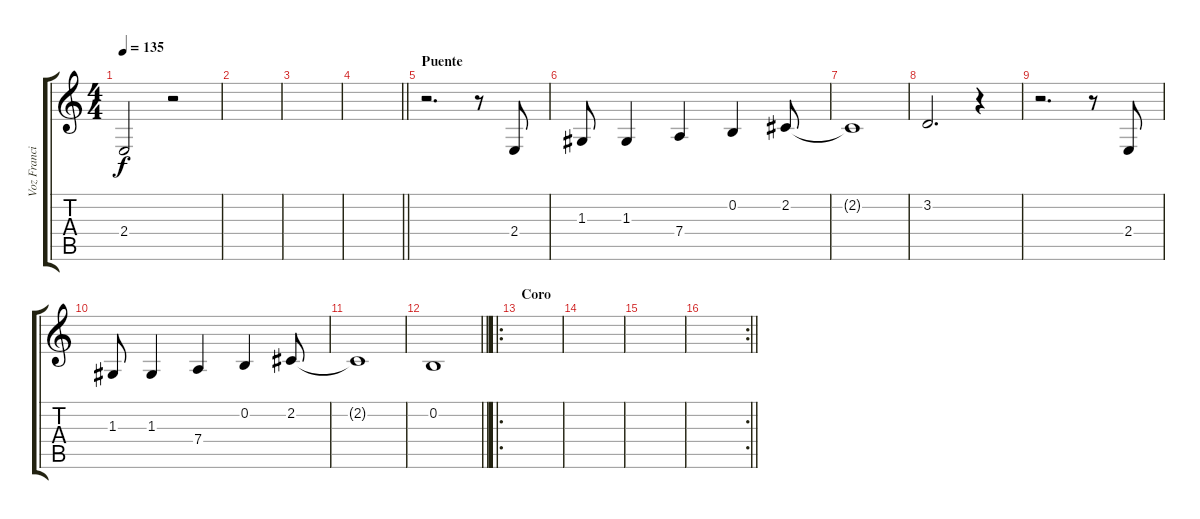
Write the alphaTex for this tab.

\track ("Voz Francis" "Voz Franci") {instrument accordion}
\staff {score tabs}
\tuning (E4 B3 G3 D3 A2 E2) {hide}
\ts (4 4)
\tempo 135
\clef g2
\ks c
2.4{t}.2{dy f} r.2 |
|
|
\barLineRight lightlight
|
\section ("" "Puente")
r.2{d} r.8 2.4.8 |
1.3.8 1.3.4 7.4.4 0.2.4 2.2.8 |
2.2{t}.1 |
3.2.2{d} r.4 |
r.2{d} r.8 2.4.8 |
1.3.8 1.3.4 7.4.4 0.2.4 2.2.8 |
2.2{t}.1 |
\barLineRight lightlight
0.2.1 |
\ro
\section ("" "Coro")
|
|
|
\rc 2
\barLineRight lightlight
